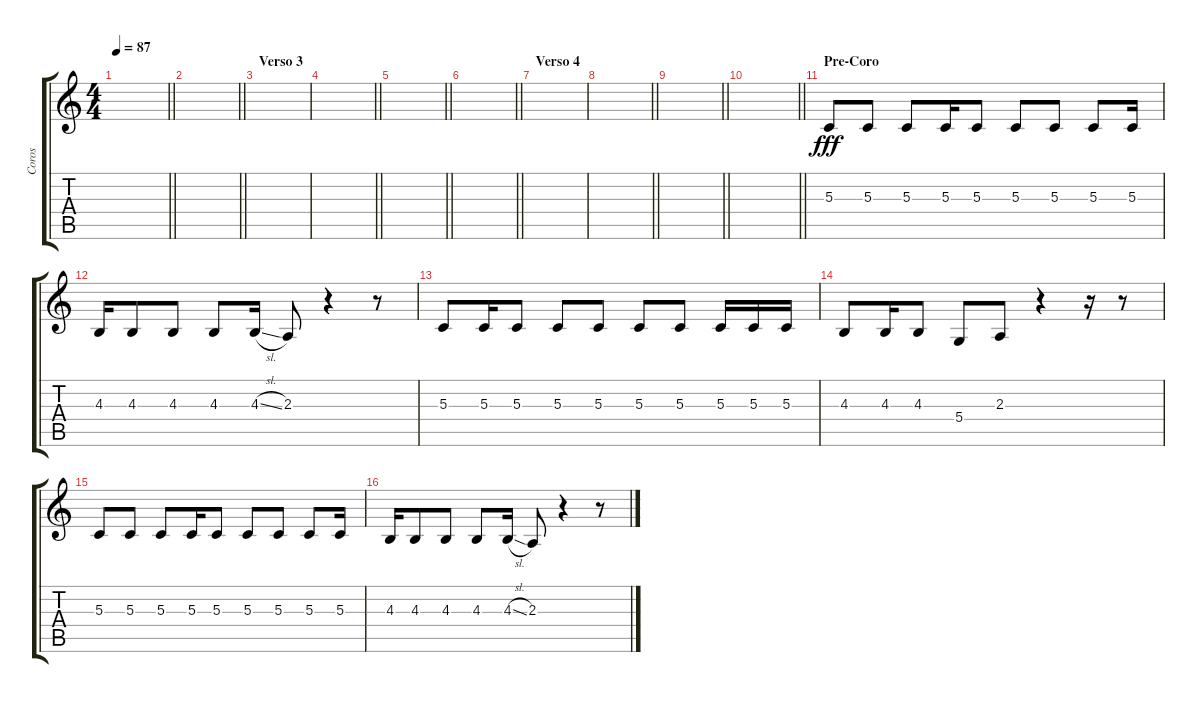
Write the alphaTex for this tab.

\track ("Coros " "Coros ") {instrument trumpet}
\staff {score tabs}
\tuning (E4 B3 G3 D3 A2 E2) {hide}
\ts (4 4)
\tempo 87
\clef g2
\barLineRight lightlight
\ks c
|
\barLineRight lightlight
|
\section ("" "Verso 3")
|
\barLineRight lightlight
|
\barLineRight lightlight
|
\barLineRight lightlight
|
\section ("" "Verso 4")
|
\barLineRight lightlight
|
\barLineRight lightlight
|
\barLineRight lightlight
|
\section ("" "Pre-Coro")
5.3.8{dy fff} 5.3.8 5.3.8 5.3.16 5.3.8 5.3.8 5.3.8 5.3.8 5.3.16 |
4.3.16 4.3.8 4.3.8 4.3.8 4.3{sl}.16 2.3.8 r.4 r.8 |
5.3.8 5.3.16 5.3.8 5.3.8 5.3.8 5.3.8 5.3.8 5.3.16 5.3.16 5.3.16 |
4.3.8 4.3.16 4.3.8 5.4.8 2.3.8 r.4 r.16 r.8 |
5.3.8 5.3.8 5.3.8 5.3.16 5.3.8 5.3.8 5.3.8 5.3.8 5.3.16 |
4.3.16 4.3.8 4.3.8 4.3.8 4.3{sl}.16 2.3.8 r.4 r.8
